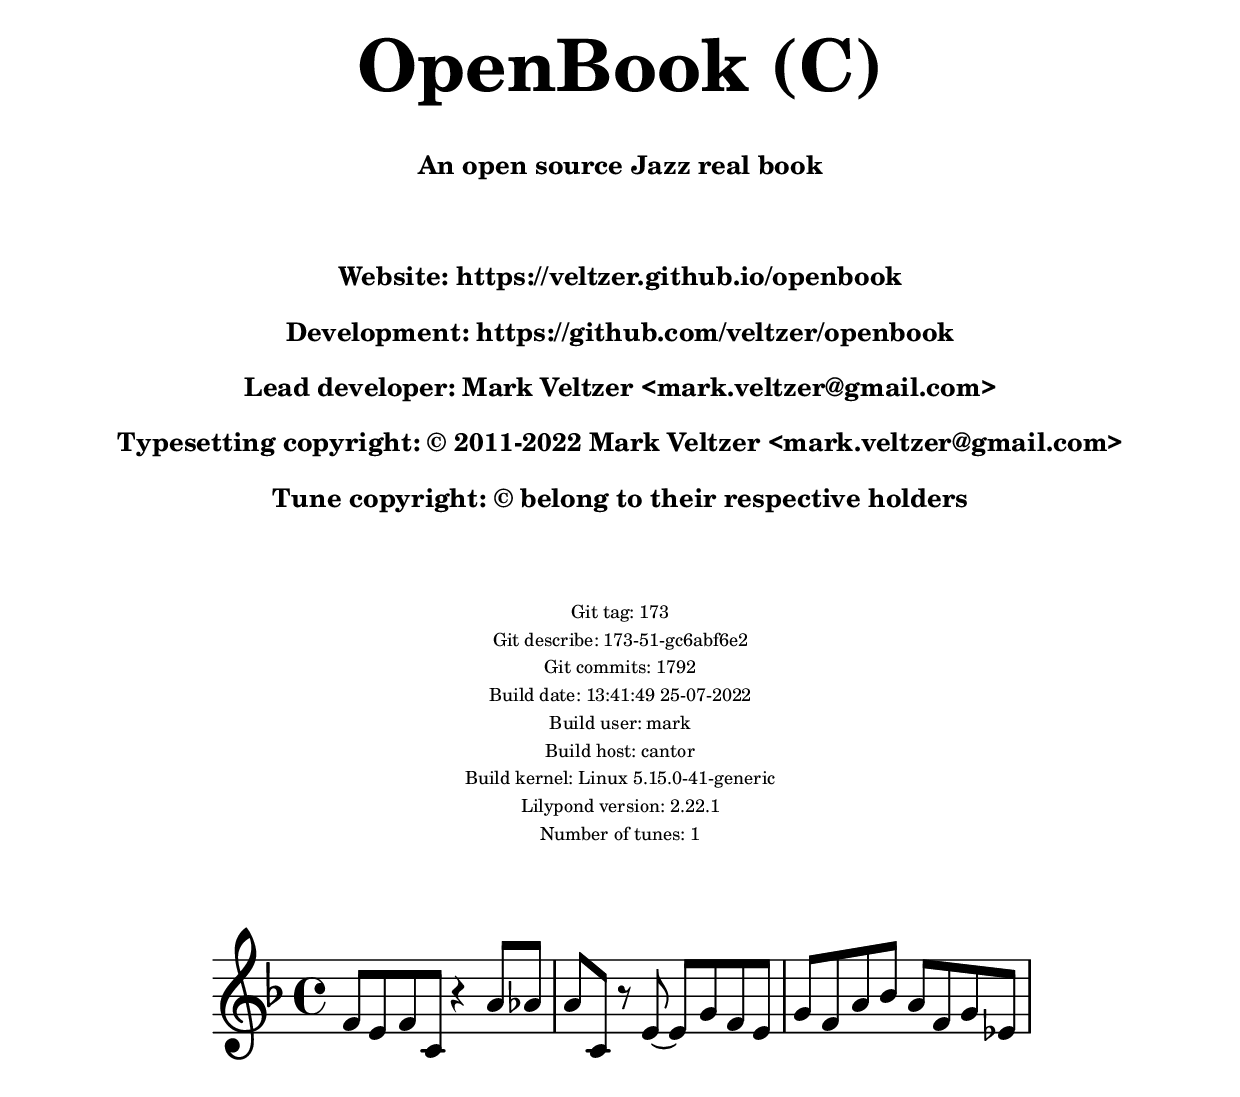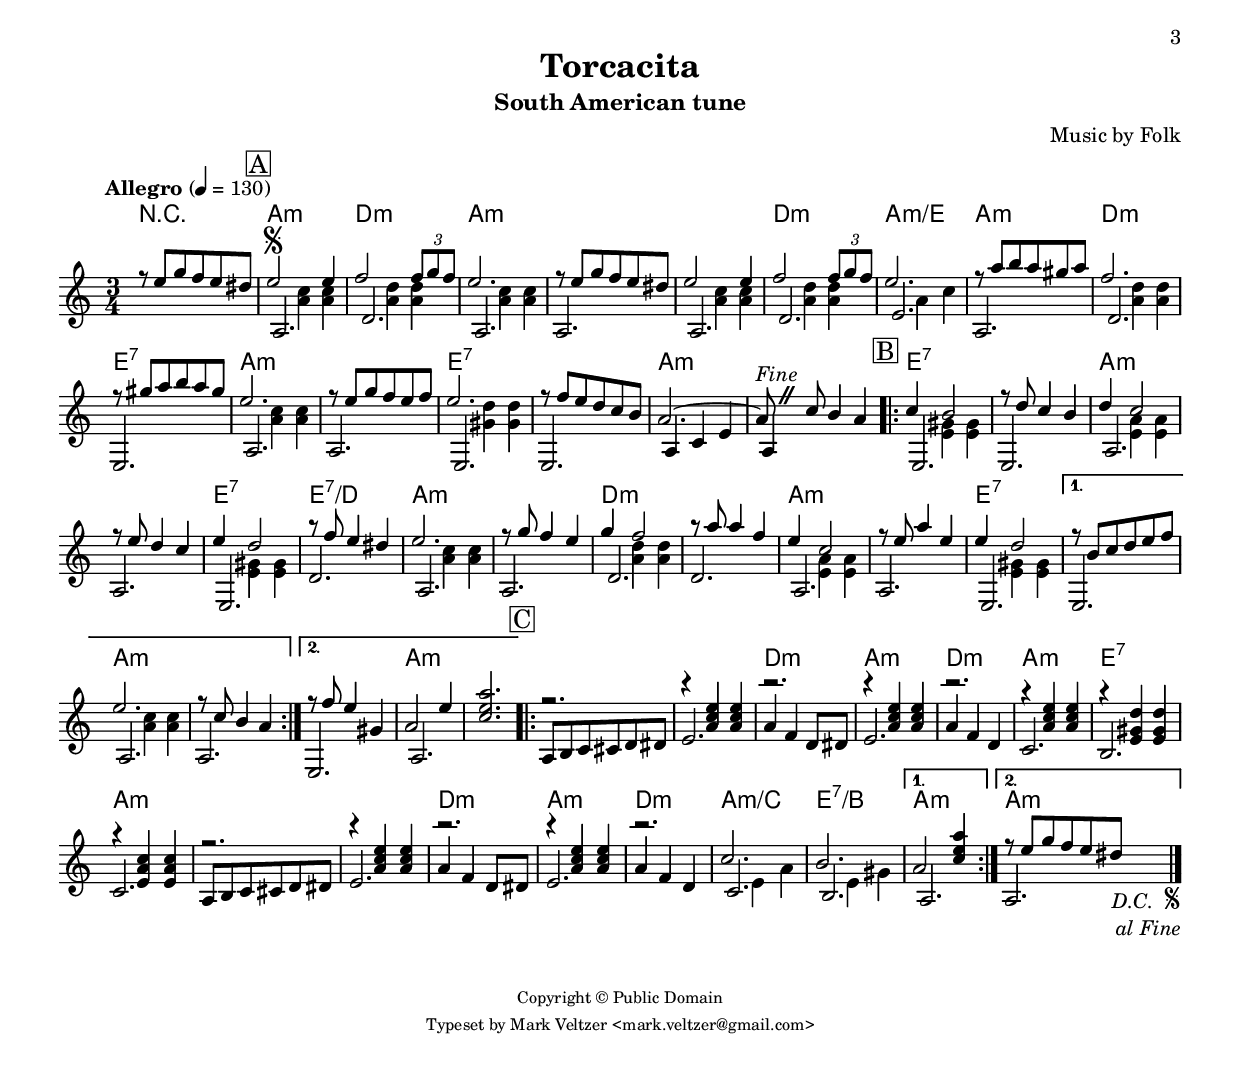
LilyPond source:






% lets emit the definitions

% end verbatim - this comment is a hack to prevent texinfo.tex
% from choking on non-European UTF-8 subsets

% this version tag will keep me compiling only on this version of lilypond.
%=====================================================================

\version "2.22.1"

% lets define a variable to hold the formatted build date (man 3 strftime):
%date=#(strftime "%T %d-%m-%Y" (localtime (current-time)))
%lilypond_version=#(lilypond-version)

% setting instruments for midi generation (bah - this doesn't work...)
%=====================================================================
%\set ChordNames.midiInstrument = #"acoustic grand"
%\set Staff.midiInstrument = #"flute"
%\set PianoStaff.instrumentName = #"acoustic grand"
% do not show chords unless they change...
%\set chordChanges = ##t

% number of staffs per page (this does not work because of my breaks)
%\paper {
%	system-count = #7
%}

\paper {
%% reduce spaces between systems and the bottom (taken from the lilypond
%% documentation and found the relevant variable)
%% the result of this is that I can fit 8 single staffs in one page
%% which is ideal for Jazz (think 32 bar divided into 8 lines of 4 bars each...).
%% I should really only apply this thing for Jazz tunes but that is a TODO item.
%% default is 4\mm - 3 already causes 8 staffs to take 2 pages
	between-system-padding = 2\mm
%% default is 20\mm
%% between-system-space = 16\mm
%% ragged-last-bottom = ##f
%% ragged-bottom = ##f

%% make lilypond increase the distance of the footer from the bottom of the page
%% it seems that if you don't do something like this you're going to have
%% a real problem seeing the footer in postscript printing....
%%bottom-margin = 2.5\cm

%% from /usr/share/lilypond/2.12.3/ly/titling-init.ly
%% to stop lilypond from printing footers...
	oddFooterMarkup = \markup {}

%% prevent lilypond from printing the headers...

	scoreTitleMarkup = \markup {}
	bookTitleMarkup = \markup {}
}
\layout {
%% don't have the first line indented
	indent = 0.0 \cm
%% don't know what this is (taken from Laurent Martelli...)
%%textheight = 1.5\cm

	\context {
		\Score
	%% change the size of the text fonts
	%%\override LyricText #'font-family = #'typewriter
		\override LyricText #'font-size = #'-2

	%% set the style of the chords to Jazz - I don't see this making any effect
		\override ChordName #'style = #'jazz
	%%\override ChordName #'word-space = #2

	%% set the chord size and font
	%%\override ChordName #'font-series = #'bold
	%%\override ChordName #'font-family = #'roman
	%%\override ChordName #'font-size = #-1

	%% don't show bar numbers (for jazz it makes it too cluttery)
		\remove "Bar_number_engraver"
	}
}
% reduce the font size (taken from the lilypond info documentation, default is 20)
#(set-global-staff-size 17.82)

% There is no need to set the paper size to a4 since it is the default.
% make lilypond use paper of size a4 (Is this the default ?!?)
%#(set-default-paper-size "a4")
%)

% Don't have textedit:// links for every note in the pdf file.
% This reduces the size of the pdf by a lot
\pointAndClickOff

% chord related matters
myChordDefinitions={
	<c ees ges bes des' fes' aes'>-\markup \super {7alt}
	<c e g bes f'>-\markup \super {7sus}
	<c e g bes d f'>-\markup \super {9sus}
	<c e g f'>-\markup \super {sus}
	<c ees ges bes>-\markup { "m" \super { "7 " \flat "5" } }
	<c ees ges beses>-\markup { "dim" \super { "7" } }
	<c ees ges>-\markup { "dim" }
%%<c e g b>-\markup { "maj7" }
	<c e gis bes d'>-\markup { \super { "9 " \sharp "5" } }
	<c e g bes d' a'>-\markup \super {13}
	<c e g bes d' fis'>-\markup { \super { "9 " \sharp "11" } }
}
myChordExceptions=#(append
	(sequential-music-to-chord-exceptions myChordDefinitions #t)
	ignatzekExceptions
)

% some macros to be reused all over
% =====================================================================
myBreak=\break
% do line breaks really matter?
myEndLine=\break
%myEndLine={}
myEndLineVoltaNotLast={}
myEndLineVoltaLast=\break
myEndLineVolta=\break
partBar=\bar "||"
endBar=\bar "|."
startBar=\bar ".|"
startRepeat=\bar "|:"
endRepeat=\bar ":|"
startTune={}
endTune=\bar "|."
myFakeEndLine={}
mySegno=\mark \markup { \musicglyph #"scripts.segno" }
myCoda=\mark \markup { \musicglyph #"scripts.coda" }

% some functions to be reused all over
% =====================================================================
% A wrapper for section markers that allows us to control their formatting

% You can have a circle instead of a box using:
% \mark \markup { \circle #mark }
myMark =
#(define-music-function
	(parser location mark)
	(markup?)
	#{
	\mark \markup { \box #mark }
	#})
myWordMark =
#(define-music-function
	(parser location mark)
	(markup?)
	#{
	\mark \markup { \box #mark }
	#})
% grace that does appoggiatura
%\grace $notes
myGrace = #(define-music-function (parser location notes) (ly:music?) #{ \appoggiatura $notes #})
% grace that does nothing
%myGrace = #(define-music-function (parser location notes) (ly:music?) #{ #})

% this is a macro that * really * breaks lines. You don't really need this since a regular \break will work
% AS LONG AS you have the '\remove Bar_engraver' enabled...
hardBreak={ \bar "" \break }
% a macro to make vertical space
verticalSpace=\markup { \null }

% macros to help in parenthesizing chords
% see the playground area for openbook and http://lilypond.1069038.n5.nabble.com/Parenthesizing-chord-names-td44370.html
#(define (left-parenthesis-ignatzek-chord-names in-pitches bass inversion context) (markup #:line ("(" (ignatzek-chord-names in-pitches bass inversion context))))
#(define (right-parenthesis-ignatzek-chord-names in-pitches bass inversion context) (markup #:line ((ignatzek-chord-names in-pitches bass inversion context) ")")))
#(define (parenthesis-ignatzek-chord-names in-pitches bass inversion context) (markup #:line ("(" (ignatzek-chord-names in-pitches bass inversion context) ")")))
LPC = { \once \set chordNameFunction = #left-parenthesis-ignatzek-chord-names }
RPC = { \once \set chordNameFunction = #right-parenthesis-ignatzek-chord-names }
OPC = { \once \set chordNameFunction = #parenthesis-ignatzek-chord-names }

% some macros for marking parts of jazz tunes
% =====================================================================
startSong={}
% If we want endings of parts to be denoted by anything we need
% to find a smarter function that this since this will tend
% to make other things disapper (repeat markings etc)
%endSong=\bar "|."
endSong={}
startPart={}
% If we want endings of parts to be denoted by anything we need
% to find a smarter function that this since this will tend
% to make other things disapper (repeat markings etc)
% endPart=\bar "||"
endPart={}
startChords={
%% this causes chords that do not change to disappear...
	\set chordChanges = ##t
%% use my own chord exceptions
	\set chordNameExceptions = #myChordExceptions
}
endChords={}


% lets always include guitar definitions
\include "predefined-guitar-fretboards.ly"

% book header
%\book {
%% this is the title page
	\bookpart {
		\markup {
			\column {
				\null
				\null
				\null
				\null
				\null
				\null
				\null
				\null
				\null
				\null
				\fill-line { \fontsize #11 \bold "OpenBook (C)"}
				\null
				\null
				\fill-line { \larger \larger \bold "An open source Jazz real book" }
				\null
				\null
				\null
				\fill-line {
					\huge \bold \concat {
						"Website: "
						\with-url #"https://veltzer.github.io/openbook" https://veltzer.github.io/openbook
					}
				}
				\null
				\fill-line {
					\huge \bold \concat {
						"Development: "
						\with-url #"https://github.com/veltzer/openbook" https://github.com/veltzer/openbook
					}
				}
				\null
				\fill-line {
					\huge \bold \concat {
						"Lead developer: Mark Veltzer "
						"<" \with-url #"mailto:mark.veltzer@gmail.com" mark.veltzer@gmail.com ">"
					}
				}
				\null
				\fill-line {
					\huge \bold \concat {
						"Typesetting copyright: © 2011-"
						2022
						" Mark Veltzer "
						"<" \with-url #"mailto:mark.veltzer@gmail.com" mark.veltzer@gmail.com ">"
					}
				}
				\null
				\fill-line { \huge \bold "Tune copyright: © belong to their respective holders" }
				\null
				\null
				\null
				\fill-line { \small "Git tag: 173" }
				\fill-line { \small "Git describe: 173-51-gc6abf6e2" }
				\fill-line { \small "Git commits: 1792" }
				\fill-line { \small "Build date: 13:41:49 25-07-2022" }
				\fill-line { \small "Build user: mark" }
				\fill-line { \small "Build host: cantor" }
				\fill-line { \small "Build kernel: Linux 5.15.0-41-generic" }
				\fill-line { \small "Lilypond version: 2.22.1" }
				\fill-line { \small "Number of tunes: 1" }
				\null
				\null
				\null
			}
		}
		\score {
			<<
				\new Staff="Melody" {
					\new Voice="Voice"
					\relative c' {
						\time 4/4
						\key f \major
						\set fontSize = #-3
						f8 e f c r4 a'8 aes | a c, r e~ e g f e | g f a bes a f g ees
					}
				}
			>>
			\layout {
				#(layout-set-staff-size 35)
				indent = 2.6\cm
			}
		}
	}

\markuplist \table-of-contents
\pageBreak

% from here everything needs to go into a loop

% include anything the user wants before the bookpart starts



PartChords=\chordmode {
	\startSong
	\startChords

%% there is no need to worry about which instrument plays the chords
%% since they will not be heard...

	r2. |

	a:m | d:m | a2.*2:m | \myFakeEndLine
	a2.:m | d:m | a:m/e | a:m | \myFakeEndLine
	d:m | e:7 | a2.*2:m | \myFakeEndLine
	e:7 | a:m | \myFakeEndLine

	\repeat volta 2 {
		e2.*2:7 | a:m | \myFakeEndLine
		e2.:7 | e:7/d | a2.*2:m | \myFakeEndLine
		d:m | a:m | \myFakeEndLine
		e2.:7 |
	} \alternative {
		{ e2.:7 | a2.*2:m | }
		{ e2.:7 | a2.*2:m | }
	} \myFakeEndLine

	\repeat volta 2 {
		a2.*2:m | d2.:m | a:m | \myFakeEndLine
		d:m | a:m | e:7 | a:m | \myFakeEndLine
		a2.*2:m | d2.:m | a:m | \myFakeEndLine
		d:m | a:m/c | e:7/b |
	} \alternative {
		{ a:m | }
		{ a:m | }
	} \myFakeEndLine

	\endChords
	\endSong
}

PartHighVoice=\relative c' {

	\tempo "Allegro" 4 = 130
	\time 3/4
	\key c \major

%% this is to let lily know that this is voice one
	\voiceOne

	r8 e' g f e dis |

	\myMark "A"
	e2\segno e4 | f2 \tuplet 3/2 {f8 g f} | e2. | r8 e g f e dis | \myFakeEndLine
	e2 e4 | f2 \tuplet 3/2 {f8 g f} | e2. | r8 a b a gis a | \myFakeEndLine
	f2. | r8 gis a b a gis | e2. | r8 e g f e f | \myFakeEndLine
	e2. | r8 f e d c b | a2. ~ | a8-\markup { \italic "Fine" }
	\override BreathingSign.text = \markup {
		\musicglyph #"scripts.caesura.straight"
	}
	\breathe
	c b4 a | \myFakeEndLine

	\myMark "B"
	\repeat volta 2 {
		c4 b2 | r8 d c4 b | d c2 | r8 e d4 c | \myFakeEndLine
		e d2 | r8 f e4 dis | e2. | r8 g f4 e | \myFakeEndLine
		g f2 | r8 a a4 f | e c2 | r8 e a4 e | \myFakeEndLine
		e d2 |
	} \alternative {
		{ r8 b c d e f | e2. | r8 c b4 a | }
		{ r8 f' e4 gis, | a2 e'4 | <c e a>2. | }
	} \myFakeEndLine

	\myMark "C"
	\repeat volta 2 {
		r2. | r4 <a c e> <a c e> | r2. | r4 <a c e> <a c e> | \myFakeEndLine
		r2. | r4 <a c e> <a c e> | r4 <e gis d'> <e gis d'> | r4 <e a c> <e a c> | \myFakeEndLine
		r2. | r4 <a c e> <a c e> | r2. | r4 <a c e> <a c e> | \myFakeEndLine
		r2. | c | b |
	} \alternative {
		{ a2 <c e a>4 | }
		{ r8 e g f e dis_\markup {
			\center-column {
				\line
				{ \italic "D.C. "
				\tiny \raise #1
				\musicglyph #"scripts.segno"
				}
				\italic " al Fine"
			}
		} | }
	} \myFakeEndLine

	\endTune
}

PartMidVoice=\relative c' {
	\time 3/4

%% this is to let lily know that this is voice one
	\voiceTwo

	s2. |

	s4 <a' c> <a c> | s <a d> <a d> | s <a c> <a c> | s2. |
	s4 <a c> <a c> | s <a d> <a d> | s a c | s2. |
	s4 <a d> <a d> | s2. | s4 <a c> <a c> | s2. |
	s4 <gis d'> <gis d'> | s2. | s | s |

	\repeat volta 2 {
		s4 <e gis> <e gis> | s2. | s4 <e a> <e a> | s2. |
		s4 <e gis> <e gis> | s2. | s4 <a c> <a c> | s2. |
		s4 <a d> <a d> | s2. | s4 <e a> <e a> | s2. |
		s4 <e gis> <e gis> |
	} \alternative {
		{ s2. | s4 <a c> <a c> | s2. | }
		{ s2. | s2. | s2. | }
	}

	\repeat volta 2 {
		s2. | s2. | s2. | s2. |
		s2. | s2. | s2. | s2. |
		s2. | s2. | s2. | s2. |
		s2. | s4 e a | s e gis |
	} \alternative {
		{ s2. | }
		{ s2. | }
	}
}

PartLowVoice=\relative c' {
	\time 3/4

%% this is to let lily know that this is voice one
	\voiceThree

	s2. |

	a2. | d | a | a |
	a | d | e | a, |
	d | e, | a | a |
	e | e | a4 c e | a, s s |

	\repeat volta 2 {
		e2. | e | a | a |
		e | d' | a | a |
		d | d | a | a |
		e |
	} \alternative {
		{ e | a | a | }
		{ e | a | s | }
	}

	\repeat volta 2 {
		a8 b c cis d dis | e2. | a4 f d8 dis | e2. |
		a4 f d | c2. | b | c |
		a8 b c cis d dis | e2. | a4 f d8 dis | e2. |
		a4 f d | c2. | b |
	} \alternative {
		{ a | }
		{ a | }
	}
}



\bookpart {

% this causes the variables to be defined...











% now play with the variables that depend on language



% calculate the tag line


% calculate the typesetby




\tocItem \markup "Torcacita / Folk"





% taken from "/usr/share/lilypond/2.12.3/ly/titling-init.ly"
\markup {
	\column {
		\override #'(baseline-skip . 3.5)
		\column {
			\huge \larger \bold
			\fill-line { \larger "Torcacita" }
			\fill-line { \large \smaller \bold \larger "South American tune" }
			\fill-line {
				""
				"Music by Folk"
			}
			\fill-line {
				""
			}
		}
	}
}
\noPageBreak






% score for printing
\score {
	<<
		\new ChordNames="Partchords" \PartChords
		\new Staff="Melody" <<
			\new Voice="highvoice" \PartHighVoice
			\new Voice="midvoice" \PartMidVoice
			\new Voice="lowvoice" \PartLowVoice
		>>
	>>
	\layout {
	}
}


\noPageBreak
\markup \column {
%% just a little space
	\null
	\fill-line {
		\smaller \smaller { "Copyright © Public Domain" }
	}
	\fill-line {
		\smaller \smaller { "Typeset by Mark Veltzer <mark.veltzer@gmail.com>" }
	}
}



}


% book footer
%}
